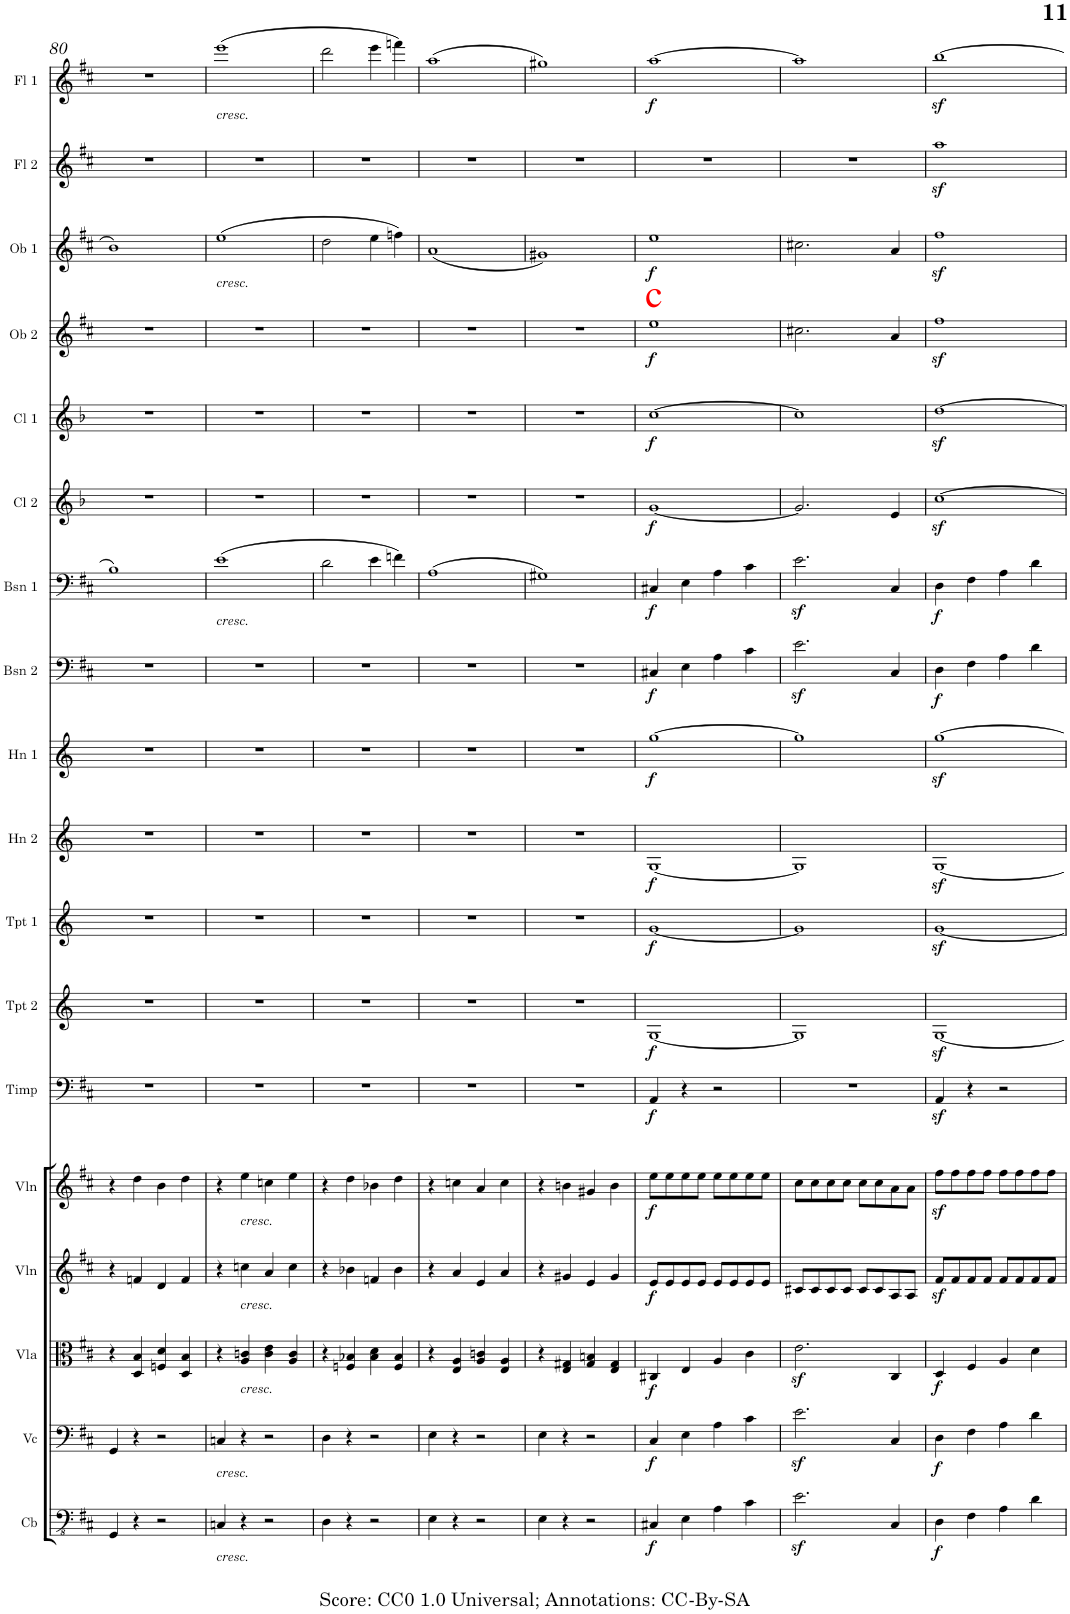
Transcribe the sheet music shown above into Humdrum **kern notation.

**kern	**dynam	**kern	**dynam	**kern	**dynam	**kern	**dynam	**kern	**dynam	**kern	**dynam	**kern	**dynam	**kern	**dynam	**kern	**dynam	**kern	**dynam	**kern	**dynam	**kern	**dynam	**kern	**dynam	**kern	**dynam	**kern	**dynam	**kern	**text	**dynam	**kern	**kern	**dynam
*part18	*part18	*part17	*part17	*part16	*part16	*part15	*part15	*part14	*part14	*part13	*part13	*part12	*part12	*part11	*part11	*part10	*part10	*part9	*part9	*part8	*part8	*part7	*part7	*part6	*part6	*part5	*part5	*part4	*part4	*part3	*part3	*part3	*part2	*part1	*part1
*staff18	*staff18	*staff17	*staff17	*staff16	*staff16	*staff15	*staff15	*staff14	*staff14	*staff13	*staff13	*staff12	*staff12	*staff11	*staff11	*staff10	*staff10	*staff9	*staff9	*staff8	*staff8	*staff7	*staff7	*staff6	*staff6	*staff5	*staff5	*staff4	*staff4	*staff3	*staff3	*staff3	*staff2	*staff1	*staff1
*I"Contrabass	*	*I"Violoncello	*	*I"Viola	*	*I"Violin	*	*I"Violin	*	*I"Timpani	*	*I"D Trumpet 2	*	*I"D Trumpet 1	*	*I"D Horn 2	*	*I"D Horn 1	*	*I"Bassoon 2	*	*I"Bassoon 1	*	*I"A Clarinet 2	*	*I"A Clarinet 1	*	*I"Oboe 2	*	*I"Oboe 1	*	*	*I"Flute 2	*I"Flute 1	*
*I'Cb	*	*I'Vc	*	*I'Vla	*	*I'Vln	*	*I'Vln	*	*I'Timp	*	*I'Tpt 2	*	*I'Tpt 1	*	*I'Hn 2	*	*I'Hn 1	*	*I'Bsn 2	*	*I'Bsn 1	*	*I'Cl 2	*	*I'Cl 1	*	*I'Ob 2	*	*I'Ob 1	*	*	*I'Fl 2	*I'Fl 1	*
!!LO:PB:g=z
*clefFv4	*	*clefF4	*	*clefC3	*	*clefG2	*	*clefG2	*	*clefF4	*	*clefG2	*	*clefG2	*	*clefG2	*	*clefG2	*	*clefF4	*	*clefF4	*	*clefG2	*	*clefG2	*	*clefG2	*	*clefG2	*	*	*clefG2	*clefG2	*
*	*	*	*	*	*	*	*	*	*	*	*	*Trd-1c-2	*	*Trd-1c-2	*	*Trd6c10	*	*Trd6c10	*	*	*	*	*	*Trd2c3	*	*Trd2c3	*	*	*	*	*	*	*	*	*
*k[f#c#]	*	*k[f#c#]	*	*k[f#c#]	*	*k[f#c#]	*	*k[f#c#]	*	*k[f#c#]	*	*k[]	*	*k[]	*	*k[]	*	*k[]	*	*k[f#c#]	*	*k[f#c#]	*	*k[b-]	*	*k[b-]	*	*k[f#c#]	*	*k[f#c#]	*	*	*k[f#c#]	*k[f#c#]	*
*M2/2	*	*M2/2	*	*M2/2	*	*M2/2	*	*M2/2	*	*M2/2	*	*M2/2	*	*M2/2	*	*M2/2	*	*M2/2	*	*M2/2	*	*M2/2	*	*M2/2	*	*M2/2	*	*M2/2	*	*M2/2	*	*	*M2/2	*M2/2	*
*met(c|)	*	*met(c|)	*	*met(c|)	*	*met(c|)	*	*met(c|)	*	*met(c|)	*	*met(c|)	*	*met(c|)	*	*met(c|)	*	*met(c|)	*	*met(c|)	*	*met(c|)	*	*met(c|)	*	*met(c|)	*	*met(c|)	*	*met(c|)	*	*	*met(c|)	*met(c|)	*
=80	=80	=80	=80	=80	=80	=80	=80	=80	=80	=80	=80	=80	=80	=80	=80	=80	=80	=80	=80	=80	=80	=80	=80	=80	=80	=80	=80	=80	=80	=80	=80	=80	=80	=80	=80
4GGG/	.	4GG/	.	4r	.	4r	.	4r	.	1r	.	1r	.	1r	.	1r	.	1r	.	1r	.	1B	.	1r	.	1r	.	1r	.	1b	.	.	1r	1r	.
4r	.	4r	.	4D/ 4B/	.	4fn/	.	4dd\	.	.	.	.	.	.	.	.	.	.	.	.	.	.	.	.	.	.	.	.	.	.	.	.	.	.	.
2r	.	2r	.	4Fn/ 4d/	.	4d/	.	4b\	.	.	.	.	.	.	.	.	.	.	.	.	.	.	.	.	.	.	.	.	.	.	.	.	.	.	.
.	.	.	.	4D/ 4B/	.	4f/	.	4dd\	.	.	.	.	.	.	.	.	.	.	.	.	.	.	.	.	.	.	.	.	.	.	.	.	.	.	.
=81	=81	=81	=81	=81	=81	=81	=81	=81	=81	=81	=81	=81	=81	=81	=81	=81	=81	=81	=81	=81	=81	=81	=81	=81	=81	=81	=81	=81	=81	=81	=81	=81	=81	=81	=81
!	!	!	!	!	!	!	!	!	!	!	!	!	!	!	!	!	!	!	!	!	!	!	!	!	!	!	!	!	!	!	!	!	!	!LO:TX:b:i:t=cresc.	!
!	!	!	!	!	!	!	!	!	!	!	!	!	!	!	!	!	!	!	!	!	!	!	!	!	!	!	!	!	!	!LO:TX:b:i:t=cresc.	!	!	!	!	!
!	!	!	!	!	!	!	!	!	!	!	!	!	!	!	!	!	!	!	!	!	!	!LO:TX:b:i:t=cresc.	!	!	!	!	!	!	!	!	!	!	!	!	!
!	!	!LO:TX:b:i:t=cresc.	!	!	!	!	!	!	!	!	!	!	!	!	!	!	!	!	!	!	!	!	!	!	!	!	!	!	!	!	!	!	!	!	!
!LO:TX:b:i:t=cresc.	!	!	!	!	!	!	!	!	!	!	!	!	!	!	!	!	!	!	!	!	!	!	!	!	!	!	!	!	!	!	!	!	!	!	!
4CCn/	.	4Cn/	.	4r	.	4r	.	4r	.	1r	.	1r	.	1r	.	1r	.	1r	.	1r	.	(1e	.	1r	.	1r	.	1r	.	(1ee	.	.	1r	(1eee	.
!	!	!	!	!	!	!	!	!LO:TX:b:i:t=cresc.	!	!	!	!	!	!	!	!	!	!	!	!	!	!	!	!	!	!	!	!	!	!	!	!	!	!	!
!	!	!	!	!	!	!LO:TX:b:i:t=cresc.	!	!	!	!	!	!	!	!	!	!	!	!	!	!	!	!	!	!	!	!	!	!	!	!	!	!	!	!	!
!	!	!	!	!LO:TX:b:i:t=cresc.	!	!	!	!	!	!	!	!	!	!	!	!	!	!	!	!	!	!	!	!	!	!	!	!	!	!	!	!	!	!	!
4r	.	4r	.	4A/ 4cn/	.	4ccn\	.	4ee\	.	.	.	.	.	.	.	.	.	.	.	.	.	.	.	.	.	.	.	.	.	.	.	.	.	.	.
2r	.	2r	.	4c\ 4e\	.	4a/	.	4ccn\	.	.	.	.	.	.	.	.	.	.	.	.	.	.	.	.	.	.	.	.	.	.	.	.	.	.	.
.	.	.	.	4A/ 4c/	.	4cc\	.	4ee\	.	.	.	.	.	.	.	.	.	.	.	.	.	.	.	.	.	.	.	.	.	.	.	.	.	.	.
=82	=82	=82	=82	=82	=82	=82	=82	=82	=82	=82	=82	=82	=82	=82	=82	=82	=82	=82	=82	=82	=82	=82	=82	=82	=82	=82	=82	=82	=82	=82	=82	=82	=82	=82	=82
4DD\	.	4D\	.	4r	.	4r	.	4r	.	1r	.	1r	.	1r	.	1r	.	1r	.	1r	.	2d\	.	1r	.	1r	.	1r	.	2dd\	.	.	1r	2ddd\	.
4r	.	4r	.	4Fn/ 4B-X/	.	4b-X\	.	4dd\	.	.	.	.	.	.	.	.	.	.	.	.	.	.	.	.	.	.	.	.	.	.	.	.	.	.	.
2r	.	2r	.	4B-\ 4d\	.	4fn/	.	4b-X\	.	.	.	.	.	.	.	.	.	.	.	.	.	4e\	.	.	.	.	.	.	.	4ee\	.	.	.	4eee\	.
.	.	.	.	4F/ 4B-/	.	4b-\	.	4dd\	.	.	.	.	.	.	.	.	.	.	.	.	.	4fn\)	.	.	.	.	.	.	.	4ffn\)	.	.	.	4fffn\)	.
=83	=83	=83	=83	=83	=83	=83	=83	=83	=83	=83	=83	=83	=83	=83	=83	=83	=83	=83	=83	=83	=83	=83	=83	=83	=83	=83	=83	=83	=83	=83	=83	=83	=83	=83	=83
4EE\	.	4E\	.	4r	.	4r	.	4r	.	1r	.	1r	.	1r	.	1r	.	1r	.	1r	.	(1A	.	1r	.	1r	.	1r	.	(1a	.	.	1r	(1aa	.
4r	.	4r	.	4E/ 4A/	.	4a/	.	4ccn\	.	.	.	.	.	.	.	.	.	.	.	.	.	.	.	.	.	.	.	.	.	.	.	.	.	.	.
2r	.	2r	.	4A/ 4cn/	.	4e/	.	4a/	.	.	.	.	.	.	.	.	.	.	.	.	.	.	.	.	.	.	.	.	.	.	.	.	.	.	.
.	.	.	.	4E/ 4A/	.	4a/	.	4cc\	.	.	.	.	.	.	.	.	.	.	.	.	.	.	.	.	.	.	.	.	.	.	.	.	.	.	.
=84	=84	=84	=84	=84	=84	=84	=84	=84	=84	=84	=84	=84	=84	=84	=84	=84	=84	=84	=84	=84	=84	=84	=84	=84	=84	=84	=84	=84	=84	=84	=84	=84	=84	=84	=84
4EE\	.	4E\	.	4r	.	4r	.	4r	.	1r	.	1r	.	1r	.	1r	.	1r	.	1r	.	1G#X)	.	1r	.	1r	.	1r	.	1g#X)	.	.	1r	1gg#X)	.
4r	.	4r	.	4E/ 4G#X/	.	4g#X/	.	4bn\	.	.	.	.	.	.	.	.	.	.	.	.	.	.	.	.	.	.	.	.	.	.	.	.	.	.	.
2r	.	2r	.	4G#/ 4Bn/	.	4e/	.	4g#X/	.	.	.	.	.	.	.	.	.	.	.	.	.	.	.	.	.	.	.	.	.	.	.	.	.	.	.
.	.	.	.	4E/ 4G#/	.	4g#/	.	4b\	.	.	.	.	.	.	.	.	.	.	.	.	.	.	.	.	.	.	.	.	.	.	.	.	.	.	.
=85	=85	=85	=85	=85	=85	=85	=85	=85	=85	=85	=85	=85	=85	=85	=85	=85	=85	=85	=85	=85	=85	=85	=85	=85	=85	=85	=85	=85	=85	=85	=85	=85	=85	=85	=85
!	!LO:DY:b	!	!LO:DY:b	!	!LO:DY:b	!	!LO:DY:b	!	!LO:DY:b	!	!LO:DY:b	!	!LO:DY:b	!	!LO:DY:b	!	!LO:DY:b	!	!LO:DY:b	!	!LO:DY:b	!	!LO:DY:b	!	!LO:DY:b	!	!LO:DY:b	!	!LO:DY:b	!	!LO:LY:b:color=#FF0000	!LO:DY:b	!	!	!LO:DY:b
4CC#X/	f	4C#/	f	4C#X/	f	8e/L	f	8ee\L	f	4AA/	f	[1G	f	[1g	f	[1G	f	[1gg	f	4C#X/	f	4C#X/	f	[1g	f	[1cc	f	1ee	f	1ee	c	f	1r	[1aa	f
.	.	.	.	.	.	8e/	.	8ee\	.	.	.	.	.	.	.	.	.	.	.	.	.	.	.	.	.	.	.	.	.	.	.	.	.	.	.
4EE\	.	4E\	.	4E/	.	8e/	.	8ee\	.	4r	.	.	.	.	.	.	.	.	.	4E\	.	4E\	.	.	.	.	.	.	.	.	.	.	.	.	.
.	.	.	.	.	.	8e/J	.	8ee\J	.	.	.	.	.	.	.	.	.	.	.	.	.	.	.	.	.	.	.	.	.	.	.	.	.	.	.
4AA\	.	4A\	.	4A/	.	8e/L	.	8ee\L	.	2r	.	.	.	.	.	.	.	.	.	4A\	.	4A\	.	.	.	.	.	.	.	.	.	.	.	.	.
.	.	.	.	.	.	8e/	.	8ee\	.	.	.	.	.	.	.	.	.	.	.	.	.	.	.	.	.	.	.	.	.	.	.	.	.	.	.
4C#\	.	4c#\	.	4c#\	.	8e/	.	8ee\	.	.	.	.	.	.	.	.	.	.	.	4c#\	.	4c#\	.	.	.	.	.	.	.	.	.	.	.	.	.
.	.	.	.	.	.	8e/J	.	8ee\J	.	.	.	.	.	.	.	.	.	.	.	.	.	.	.	.	.	.	.	.	.	.	.	.	.	.	.
=86	=86	=86	=86	=86	=86	=86	=86	=86	=86	=86	=86	=86	=86	=86	=86	=86	=86	=86	=86	=86	=86	=86	=86	=86	=86	=86	=86	=86	=86	=86	=86	=86	=86	=86	=86
2.Ez<\	.	2.ez<\	.	2.ez<\	.	8c#X/L	.	8cc#\L	.	1r	.	1G]	.	1g]	.	1G]	.	1gg]	.	2.ez<\	.	2.ez<\	.	2.g/]	.	1cc]	.	2.cc#X\	.	2.cc#X\	.	.	1r	1aa]	.
.	.	.	.	.	.	8c#/	.	8cc#\	.	.	.	.	.	.	.	.	.	.	.	.	.	.	.	.	.	.	.	.	.	.	.	.	.	.	.
.	.	.	.	.	.	8c#/	.	8cc#\	.	.	.	.	.	.	.	.	.	.	.	.	.	.	.	.	.	.	.	.	.	.	.	.	.	.	.
.	.	.	.	.	.	8c#/J	.	8cc#\J	.	.	.	.	.	.	.	.	.	.	.	.	.	.	.	.	.	.	.	.	.	.	.	.	.	.	.
.	.	.	.	.	.	8c#/L	.	8cc#\L	.	.	.	.	.	.	.	.	.	.	.	.	.	.	.	.	.	.	.	.	.	.	.	.	.	.	.
.	.	.	.	.	.	8c#/	.	8cc#\	.	.	.	.	.	.	.	.	.	.	.	.	.	.	.	.	.	.	.	.	.	.	.	.	.	.	.
4CC#/	.	4C#/	.	4C#/	.	8A/	.	8a\	.	.	.	.	.	.	.	.	.	.	.	4C#/	.	4C#/	.	4e/	.	.	.	4a/	.	4a/	.	.	.	.	.
.	.	.	.	.	.	8A/J	.	8a\J	.	.	.	.	.	.	.	.	.	.	.	.	.	.	.	.	.	.	.	.	.	.	.	.	.	.	.
=87	=87	=87	=87	=87	=87	=87	=87	=87	=87	=87	=87	=87	=87	=87	=87	=87	=87	=87	=87	=87	=87	=87	=87	=87	=87	=87	=87	=87	=87	=87	=87	=87	=87	=87	=87
!	!LO:DY:b	!	!LO:DY:b	!	!LO:DY:b	!	!	!	!	!	!	!	!	!	!	!	!	!	!	!	!LO:DY:b	!	!LO:DY:b	!	!	!	!	!	!	!	!	!	!	!	!
4DD\	f	4D\	f	4D/	f	8f#z</L	.	8ff#z<\L	.	4AAz</	.	[1Gz<	.	[1gz<	.	[1Gz<	.	[1ggz<	.	4D\	f	4D\	f	[1ccz<	.	[1ddz<	.	1ff#z<	.	1ff#z<	.	.	1aaz<	[1bbz<	.
.	.	.	.	.	.	8f#/	.	8ff#\	.	.	.	.	.	.	.	.	.	.	.	.	.	.	.	.	.	.	.	.	.	.	.	.	.	.	.
4FF#\	.	4F#\	.	4F#/	.	8f#/	.	8ff#\	.	4r	.	.	.	.	.	.	.	.	.	4F#\	.	4F#\	.	.	.	.	.	.	.	.	.	.	.	.	.
.	.	.	.	.	.	8f#/J	.	8ff#\J	.	.	.	.	.	.	.	.	.	.	.	.	.	.	.	.	.	.	.	.	.	.	.	.	.	.	.
4AA\	.	4A\	.	4A/	.	8f#/L	.	8ff#\L	.	2r	.	.	.	.	.	.	.	.	.	4A\	.	4A\	.	.	.	.	.	.	.	.	.	.	.	.	.
.	.	.	.	.	.	8f#/	.	8ff#\	.	.	.	.	.	.	.	.	.	.	.	.	.	.	.	.	.	.	.	.	.	.	.	.	.	.	.
4D\	.	4d\	.	4d\	.	8f#/	.	8ff#\	.	.	.	.	.	.	.	.	.	.	.	4d\	.	4d\	.	.	.	.	.	.	.	.	.	.	.	.	.
.	.	.	.	.	.	8f#/J	.	8ff#\J	.	.	.	.	.	.	.	.	.	.	.	.	.	.	.	.	.	.	.	.	.	.	.	.	.	.	.
=	=	=	=	=	=	=	=	=	=	=	=	=	=	=	=	=	=	=	=	=	=	=	=	=	=	=	=	=	=	=	=	=	=	=	=
*-	*-	*-	*-	*-	*-	*-	*-	*-	*-	*-	*-	*-	*-	*-	*-	*-	*-	*-	*-	*-	*-	*-	*-	*-	*-	*-	*-	*-	*-	*-	*-	*-	*-	*-	*-
